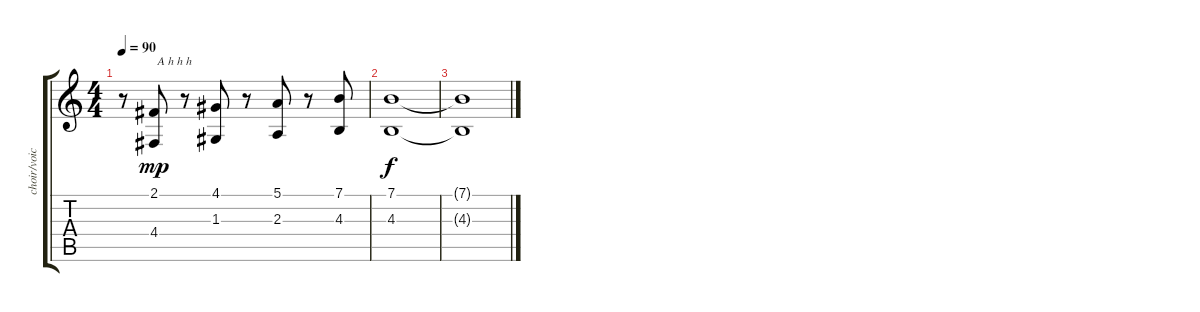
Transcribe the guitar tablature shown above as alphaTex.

\track ("choir/voice 2" "choir/voic") {instrument flute}
\staff {score tabs}
\tuning (E4 B3 G3 D3 A2 E2) {hide}
\ts (4 4)
\tempo 90
\clef g2
\ks c
r.8{dy f} (2.1 4.4).8{txt " A h h h" dy mp} r.8 (4.1 1.3).8 r.8 (5.1 2.3).8 r.8 (7.1 4.3).8 |
(7.1 4.3).1{dy f volume 0} |
(7.1{t} 4.3{t}).1
